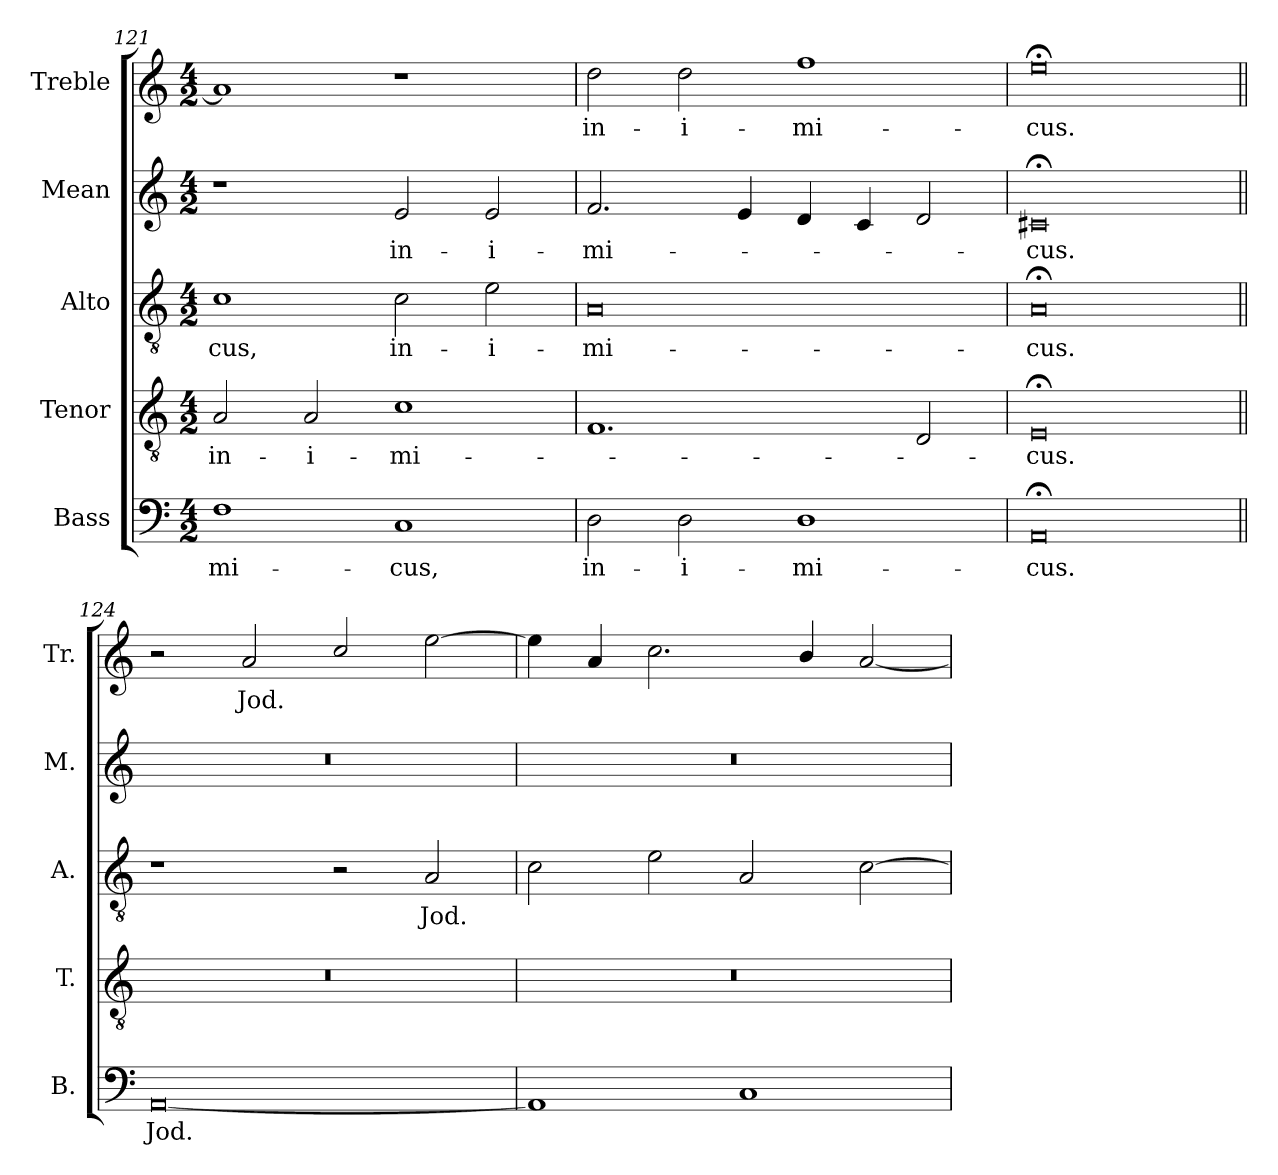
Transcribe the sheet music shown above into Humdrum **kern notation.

**kern	**text	**kern	**text	**kern	**text	**kern	**text	**kern	**text
*part5	*part5	*part4	*part4	*part3	*part3	*part2	*part2	*part1	*part1
*staff5	*staff5	*staff4	*staff4	*staff3	*staff3	*staff2	*staff2	*staff1	*staff1
*I"Bass	*	*I"Tenor	*	*I"Alto	*	*I"Mean	*	*I"Treble	*
*I'B.	*	*I'T.	*	*I'A.	*	*I'M.	*	*I'Tr.	*
*clefF4	*	*clefGv2	*	*clefGv2	*	*clefG2	*	*clefG2	*
*	*	*ITrd7c12	*	*ITrd7c12	*	*	*	*	*
*k[]	*	*k[]	*	*k[]	*	*k[]	*	*k[]	*
*C:	*	*C:	*	*C:	*	*C:	*	*C:	*
*M4/2	*	*M4/2	*	*M4/2	*	*M4/2	*	*M4/2	*
=121	=121	=121	=121	=121	=121	=121	=121	=121	=121
!	!LO:LY:b:color=#000000	!	!	!	!	!	!	!	!
!	!	!	!LO:LY:b:color=#000000	!	!	!	!	!	!
!	!	!	!	!	!LO:LY:b:color=#000000	!	!	!	!
1Fi	-mi-	2AAi/	in-	1Ci	-cus,	1r	.	1ai]	.
!	!	!	!LO:LY:b:color=#000000	!	!	!	!	!	!
.	.	2AAi/	-i-	.	.	.	.	.	.
!	!LO:LY:b:color=#000000	!	!	!	!	!	!	!	!
!	!	!	!LO:LY:b:color=#000000	!	!	!	!	!	!
!	!	!	!	!	!LO:LY:b:color=#000000	!	!	!	!
!	!	!	!	!	!	!	!LO:LY:b:color=#000000	!	!
1Ci	-cus,	1Ci	-mi-	2Ci\	in-	2ei/	in-	1r	.
!	!	!	!	!	!LO:LY:b:color=#000000	!	!	!	!
!	!	!	!	!	!	!	!LO:LY:b:color=#000000	!	!
.	.	.	.	2Ei\	-i-	2ei/	-i-	.	.
=122	=122	=122	=122	=122	=122	=122	=122	=122	=122
!	!LO:LY:b:color=#000000	!	!	!	!	!	!	!	!
!	!	!	!	!	!LO:LY:b:color=#000000	!	!	!	!
!	!	!	!	!	!	!	!LO:LY:b:color=#000000	!	!
!	!	!	!	!	!	!	!	!	!LO:LY:b:color=#000000
2Di\	in-	1.FFi	.	0AAi	-mi-	2.fi/	-mi-	2ddi\	in-
!	!LO:LY:b:color=#000000	!	!	!	!	!	!	!	!
!	!	!	!	!	!	!	!	!	!LO:LY:b:color=#000000
2Di\	-i-	.	.	.	.	.	.	2ddi\	-i-
.	.	.	.	.	.	4ei/	.	.	.
!	!LO:LY:b:color=#000000	!	!	!	!	!	!	!	!
!	!	!	!	!	!	!	!	!	!LO:LY:b:color=#000000
1Di	-mi-	.	.	.	.	4di/	.	1ffi	-mi-
.	.	.	.	.	.	4ci/	.	.	.
.	.	2DDi/	.	.	.	2di/	.	.	.
=123	=123	=123	=123	=123	=123	=123	=123	=123	=123
!	!LO:LY:b:color=#000000	!	!	!	!	!	!	!	!
!	!	!	!LO:LY:b:color=#000000	!	!	!	!	!	!
!	!	!	!	!	!LO:LY:b:color=#000000	!	!	!	!
!	!	!	!	!	!	!	!LO:LY:b:color=#000000	!	!
!	!	!	!	!	!	!	!	!	!LO:LY:b:color=#000000
0AA;i	-cus.	0EE;i	-cus.	0AA;i	-cus.	0c#X;i	-cus.	0ee;i	-cus.
=124||	=124||	=124||	=124||	=124||	=124||	=124||	=124||	=124||	=124||
*	*	*	*	*	*	*	*	*MM180	*
!	!LO:LY:b:color=#000000	!LO:N:vis=1	!	!	!	!LO:N:vis=1	!	!	!
[<0AAi	Jod.	0r	.	1r	.	0r	.	2r	.
!	!	!	!	!	!	!	!	!	!LO:LY:b:color=#000000
.	.	.	.	.	.	.	.	2ai/	Jod.
.	.	.	.	2r	.	.	.	2cci/	.
!	!	!	!	!	!LO:LY:b:color=#000000	!	!	!	!
.	.	.	.	2AAi/	Jod.	.	.	[>2eei\	.
=125	=125	=125	=125	=125	=125	=125	=125	=125	=125
!	!	!LO:N:vis=1	!	!	!	!LO:N:vis=1	!	!	!
1AAi]	.	0r	.	2Ci\	.	0r	.	4eei\]	.
.	.	.	.	.	.	.	.	4ai/	.
.	.	.	.	2Ei\	.	.	.	2.cci\	.
1Ci	.	.	.	2AAi/	.	.	.	.	.
.	.	.	.	.	.	.	.	4bi/	.
.	.	.	.	[>2Ci\	.	.	.	[<2ai/	.
=	=	=	=	=	=	=	=	=	=
*-	*-	*-	*-	*-	*-	*-	*-	*-	*-
